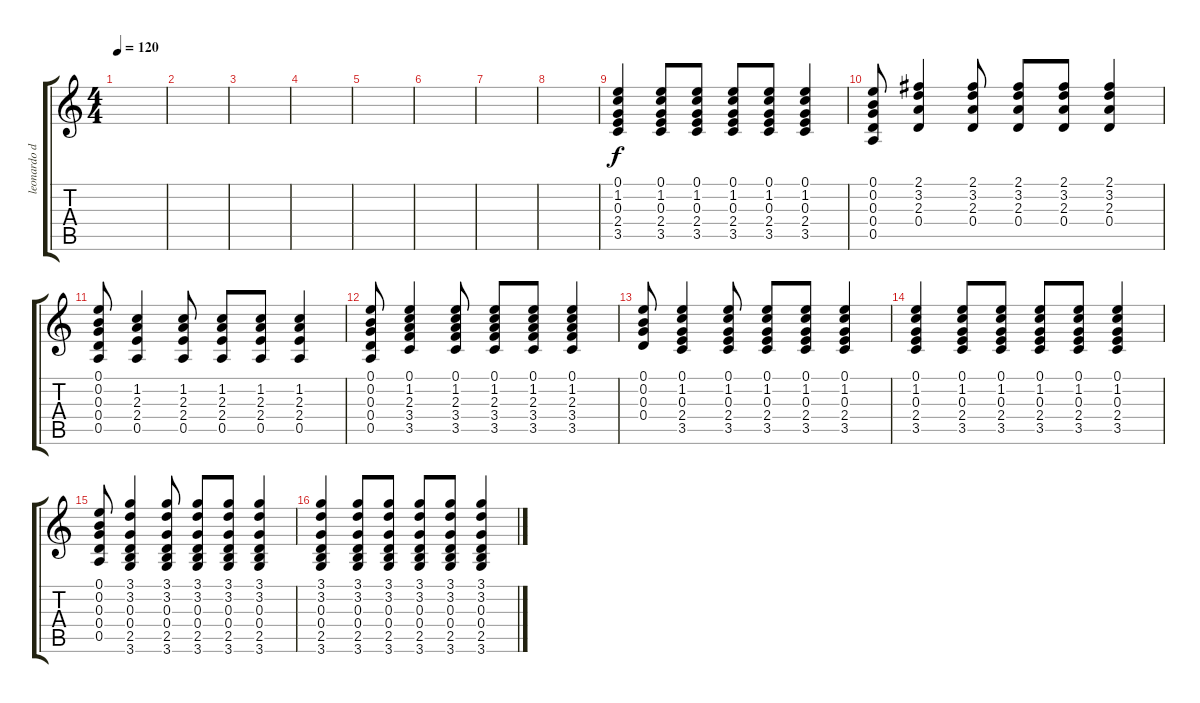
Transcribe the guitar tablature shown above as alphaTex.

\track ("leonardo de lozanne" "leonardo d") {instrument electricguitarclean}
\staff {score tabs}
\tuning (E4 B3 G3 D3 A2 E2) {hide}
\ts (4 4)
\tempo 120
\clef g2
\ks c
|
|
|
|
|
|
|
|
(0.1 1.2 0.3 2.4 3.5).4 (0.1 1.2 0.3 2.4 3.5).8 (0.1 1.2 0.3 2.4 3.5).8 (0.1 1.2 0.3 2.4 3.5).8 (0.1 1.2 0.3 2.4 3.5).8 (0.1 1.2 0.3 2.4 3.5).4 |
(0.1 0.2 0.3 0.4 0.5).8 (2.1 3.2 2.3 0.4).4 (2.1 3.2 2.3 0.4).8 (2.1 3.2 2.3 0.4).8 (2.1 3.2 2.3 0.4).8 (2.1 3.2 2.3 0.4).4 |
(0.1 0.2 0.3 0.4 0.5).8 (1.2 2.3 2.4 0.5).4 (1.2 2.3 2.4 0.5).8 (1.2 2.3 2.4 0.5).8 (1.2 2.3 2.4 0.5).8 (1.2 2.3 2.4 0.5).4 |
(0.1 0.2 0.3 0.4 0.5).8 (0.1 1.2 2.3 3.4 3.5).4 (0.1 1.2 2.3 3.4 3.5).8 (0.1 1.2 2.3 3.4 3.5).8 (0.1 1.2 2.3 3.4 3.5).8 (0.1 1.2 2.3 3.4 3.5).4 |
(0.1 0.2 0.3 0.4).8 (0.1 1.2 0.3 2.4 3.5).4 (0.1 1.2 0.3 2.4 3.5).8 (0.1 1.2 0.3 2.4 3.5).8 (0.1 1.2 0.3 2.4 3.5).8 (0.1 1.2 0.3 2.4 3.5).4 |
(0.1 1.2 0.3 2.4 3.5).4 (0.1 1.2 0.3 2.4 3.5).8 (0.1 1.2 0.3 2.4 3.5).8 (0.1 1.2 0.3 2.4 3.5).8 (0.1 1.2 0.3 2.4 3.5).8 (0.1 1.2 0.3 2.4 3.5).4 |
(0.1 0.2 0.3 0.4 0.5).8 (3.1 3.2 0.3 0.4 2.5 3.6).4 (3.1 3.2 0.3 0.4 2.5 3.6).8 (3.1 3.2 0.3 0.4 2.5 3.6).8 (3.1 3.2 0.3 0.4 2.5 3.6).8 (3.1 3.2 0.3 0.4 2.5 3.6).4 |
(3.1 3.2 0.3 0.4 2.5 3.6).4 (3.1 3.2 0.3 0.4 2.5 3.6).8 (3.1 3.2 0.3 0.4 2.5 3.6).8 (3.1 3.2 0.3 0.4 2.5 3.6).8 (3.1 3.2 0.3 0.4 2.5 3.6).8 (3.1 3.2 0.3 0.4 2.5 3.6).4
